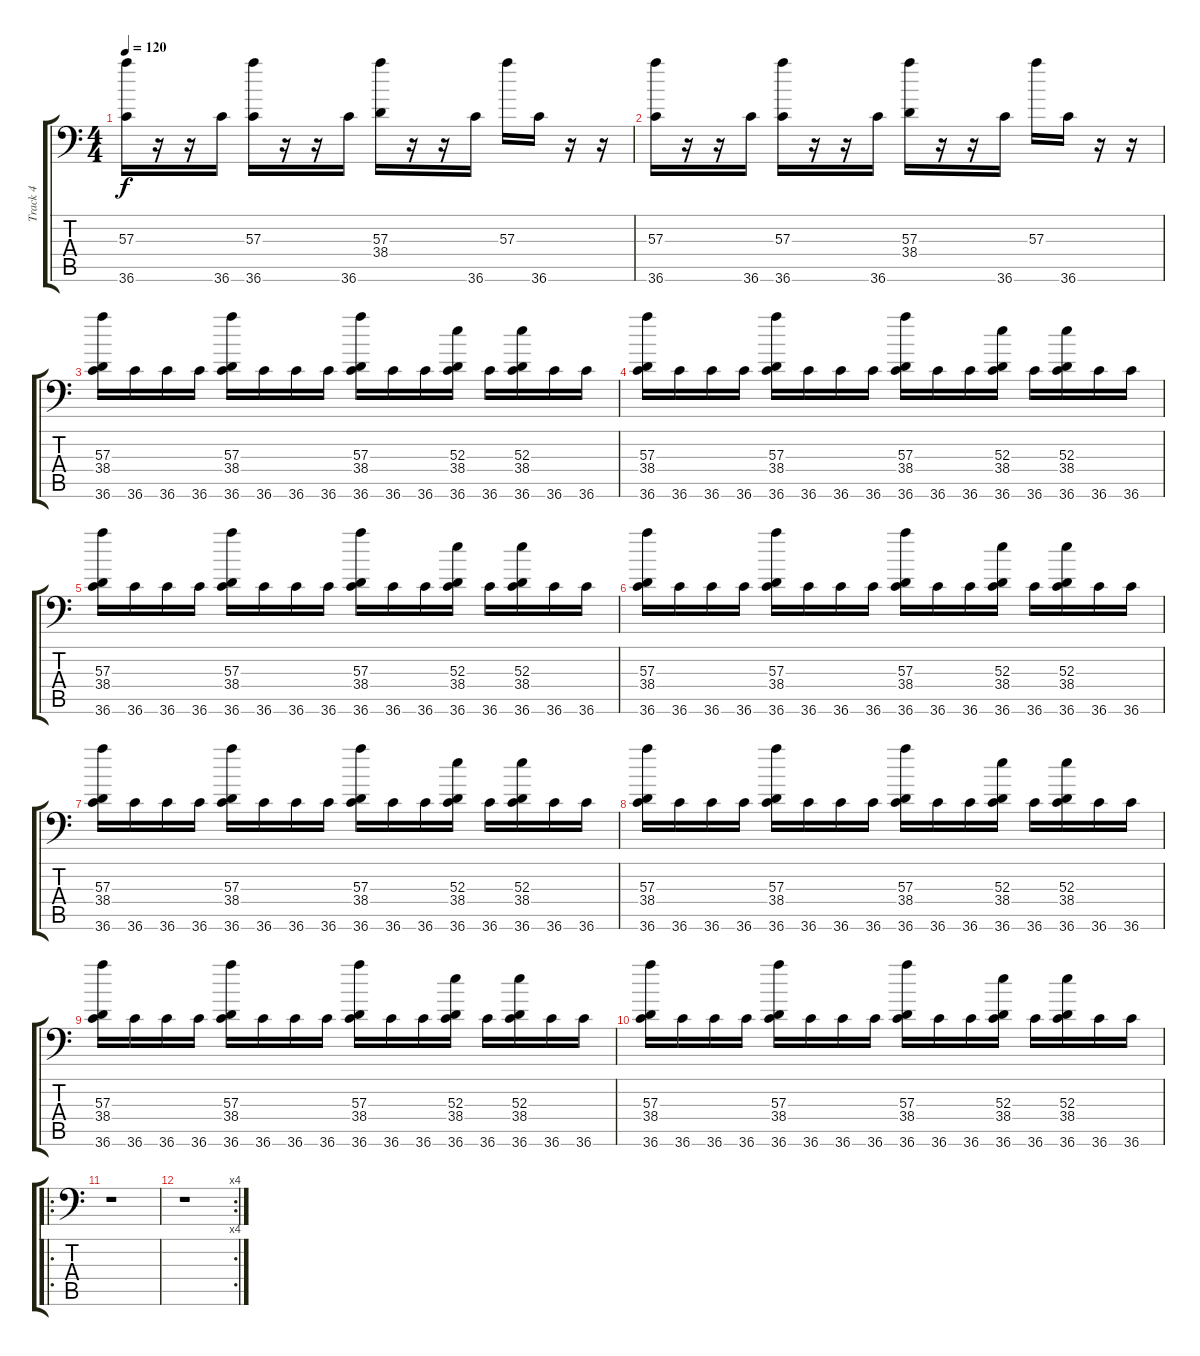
\track ("Track 4" "Track 4") {instrument acousticgrandpiano}
\staff {score tabs}
\tuning (C-1 C-1 C-1 C-1 C-1 C-1) {hide}
\ts (4 4)
\tempo 120
\clef f4
\ks c
(57.3 36.6).16{dy f} r.16 r.16 36.6.16 (57.3 36.6).16 r.16 r.16 36.6.16 (57.3 38.4).16 r.16 r.16 36.6.16 57.3.16 36.6.16 r.16 r.16 |
(57.3 36.6).16 r.16 r.16 36.6.16 (57.3 36.6).16 r.16 r.16 36.6.16 (57.3 38.4).16 r.16 r.16 36.6.16 57.3.16 36.6.16 r.16 r.16 |
(57.3 38.4 36.6).16 36.6.16 36.6.16 36.6.16 (57.3 38.4 36.6).16 36.6.16 36.6.16 36.6.16 (57.3 38.4 36.6).16 36.6.16 36.6.16 (52.3 38.4 36.6).16 36.6.16 (52.3 38.4 36.6).16 36.6.16 36.6.16 |
(57.3 38.4 36.6).16 36.6.16 36.6.16 36.6.16 (57.3 38.4 36.6).16 36.6.16 36.6.16 36.6.16 (57.3 38.4 36.6).16 36.6.16 36.6.16 (52.3 38.4 36.6).16 36.6.16 (52.3 38.4 36.6).16 36.6.16 36.6.16 |
(57.3 38.4 36.6).16 36.6.16 36.6.16 36.6.16 (57.3 38.4 36.6).16 36.6.16 36.6.16 36.6.16 (57.3 38.4 36.6).16 36.6.16 36.6.16 (52.3 38.4 36.6).16 36.6.16 (52.3 38.4 36.6).16 36.6.16 36.6.16 |
(57.3 38.4 36.6).16 36.6.16 36.6.16 36.6.16 (57.3 38.4 36.6).16 36.6.16 36.6.16 36.6.16 (57.3 38.4 36.6).16 36.6.16 36.6.16 (52.3 38.4 36.6).16 36.6.16 (52.3 38.4 36.6).16 36.6.16 36.6.16 |
(57.3 38.4 36.6).16 36.6.16 36.6.16 36.6.16 (57.3 38.4 36.6).16 36.6.16 36.6.16 36.6.16 (57.3 38.4 36.6).16 36.6.16 36.6.16 (52.3 38.4 36.6).16 36.6.16 (52.3 38.4 36.6).16 36.6.16 36.6.16 |
(57.3 38.4 36.6).16 36.6.16 36.6.16 36.6.16 (57.3 38.4 36.6).16 36.6.16 36.6.16 36.6.16 (57.3 38.4 36.6).16 36.6.16 36.6.16 (52.3 38.4 36.6).16 36.6.16 (52.3 38.4 36.6).16 36.6.16 36.6.16 |
(57.3 38.4 36.6).16 36.6.16 36.6.16 36.6.16 (57.3 38.4 36.6).16 36.6.16 36.6.16 36.6.16 (57.3 38.4 36.6).16 36.6.16 36.6.16 (52.3 38.4 36.6).16 36.6.16 (52.3 38.4 36.6).16 36.6.16 36.6.16 |
(57.3 38.4 36.6).16 36.6.16 36.6.16 36.6.16 (57.3 38.4 36.6).16 36.6.16 36.6.16 36.6.16 (57.3 38.4 36.6).16 36.6.16 36.6.16 (52.3 38.4 36.6).16 36.6.16 (52.3 38.4 36.6).16 36.6.16 36.6.16 |
\ro
r.1 |
\rc 4
r.1
